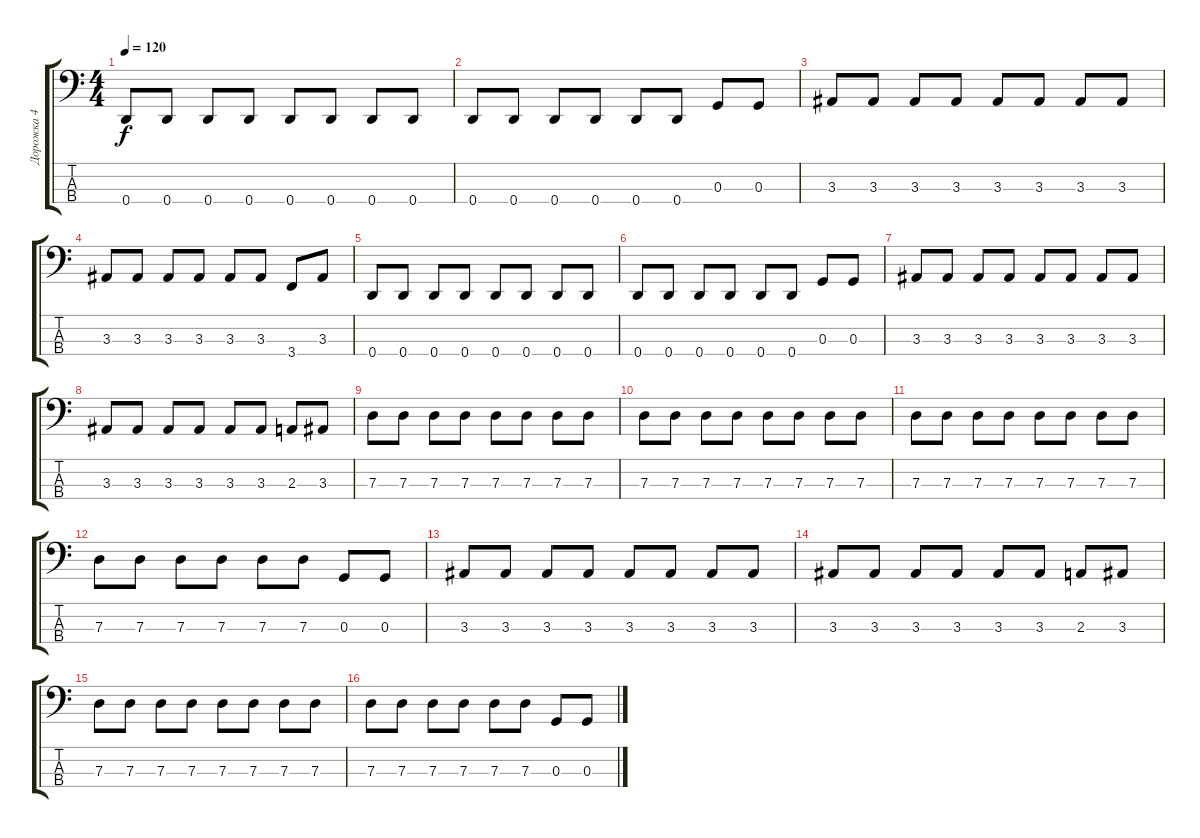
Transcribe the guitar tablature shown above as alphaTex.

\track ("Дорожка 4" "Дорожка 4") {instrument electricbasspick}
\staff {score tabs}
\tuning (F2 C2 G1 D1) {hide}
\ts (4 4)
\tempo 120
\clef f4
\ks c
0.4.8{dy f} 0.4.8 0.4.8 0.4.8 0.4.8 0.4.8 0.4.8 0.4.8 |
0.4.8 0.4.8 0.4.8 0.4.8 0.4.8 0.4.8 0.3.8 0.3.8 |
3.3.8 3.3.8 3.3.8 3.3.8 3.3.8 3.3.8 3.3.8 3.3.8 |
3.3.8 3.3.8 3.3.8 3.3.8 3.3.8 3.3.8 3.4.8 3.3.8 |
0.4.8 0.4.8 0.4.8 0.4.8 0.4.8 0.4.8 0.4.8 0.4.8 |
0.4.8 0.4.8 0.4.8 0.4.8 0.4.8 0.4.8 0.3.8 0.3.8 |
3.3.8 3.3.8 3.3.8 3.3.8 3.3.8 3.3.8 3.3.8 3.3.8 |
3.3.8 3.3.8 3.3.8 3.3.8 3.3.8 3.3.8 2.3.8 3.3.8 |
7.3.8 7.3.8 7.3.8 7.3.8 7.3.8 7.3.8 7.3.8 7.3.8 |
7.3.8 7.3.8 7.3.8 7.3.8 7.3.8 7.3.8 7.3.8 7.3.8 |
7.3.8 7.3.8 7.3.8 7.3.8 7.3.8 7.3.8 7.3.8 7.3.8 |
7.3.8 7.3.8 7.3.8 7.3.8 7.3.8 7.3.8 0.3.8 0.3.8 |
3.3.8 3.3.8 3.3.8 3.3.8 3.3.8 3.3.8 3.3.8 3.3.8 |
3.3.8 3.3.8 3.3.8 3.3.8 3.3.8 3.3.8 2.3.8 3.3.8 |
7.3.8 7.3.8 7.3.8 7.3.8 7.3.8 7.3.8 7.3.8 7.3.8 |
7.3.8 7.3.8 7.3.8 7.3.8 7.3.8 7.3.8 0.3.8 0.3.8
